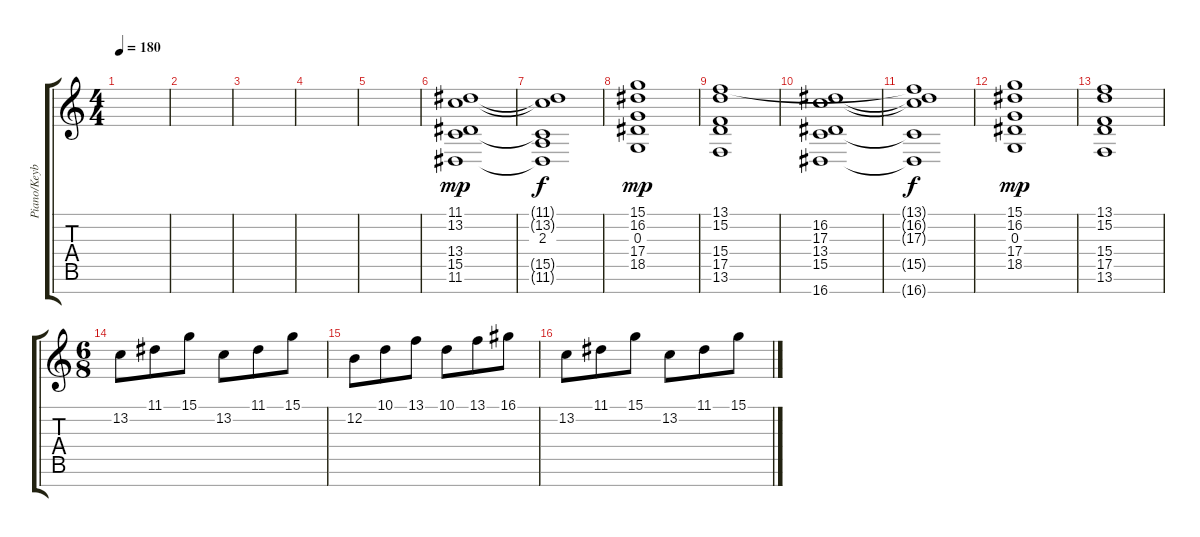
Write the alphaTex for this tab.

\track ("Piano/Keyboard" "Piano/Keyb") {instrument acousticgrandpiano}
\staff {score tabs}
\tuning (E4 B3 G3 D3 A2 E2 B1) {hide}
\ts (4 4)
\tempo 180
\clef g2
\ks c
|
|
|
|
|
(11.1 13.2 13.4 15.5 11.6).1{dy mp} |
(11.1{t} 13.2{t} 2.3 15.5{t} 11.6{t}).1{dy f} |
(15.1 16.2 0.3 17.4 18.5).1{dy mp} |
(13.1 15.2 15.4 17.5 13.6).1 |
(16.2 17.3 13.4 15.5 16.7).1 |
(13.1{t} 16.2{t} 17.3{t} 15.5{t} 16.7{t}).1{dy f} |
(15.1 16.2 0.3 17.4 18.5).1{dy mp} |
(13.1 15.2 15.4 17.5 13.6).1 |
\ts (6 8)
13.2.8 11.1.8 15.1.8 13.2.8 11.1.8 15.1.8 |
12.2.8 10.1.8 13.1.8 10.1.8 13.1.8 16.1.8 |
13.2.8 11.1.8 15.1.8 13.2.8 11.1.8 15.1.8
